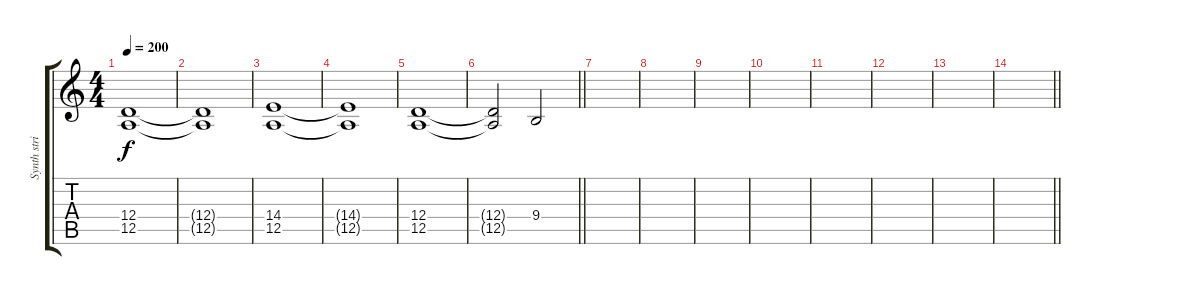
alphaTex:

\track ("Synth strings" "Synth stri") {instrument stringensemble1}
\staff {score tabs}
\tuning (E4 B3 G3 D3 A2 E2) {hide}
\ts (4 4)
\tempo 200
\clef g2
\ks c
(12.4 12.5).1{dy f} |
(12.4{t} 12.5{t}).1 |
(14.4 12.5).1 |
(14.4{t} 12.5{t}).1 |
(12.4 12.5).1 |
\barLineRight lightlight
(12.4{t} 12.5{t}).2 9.4.2 |
|
|
|
|
|
|
|
\barLineRight lightlight
